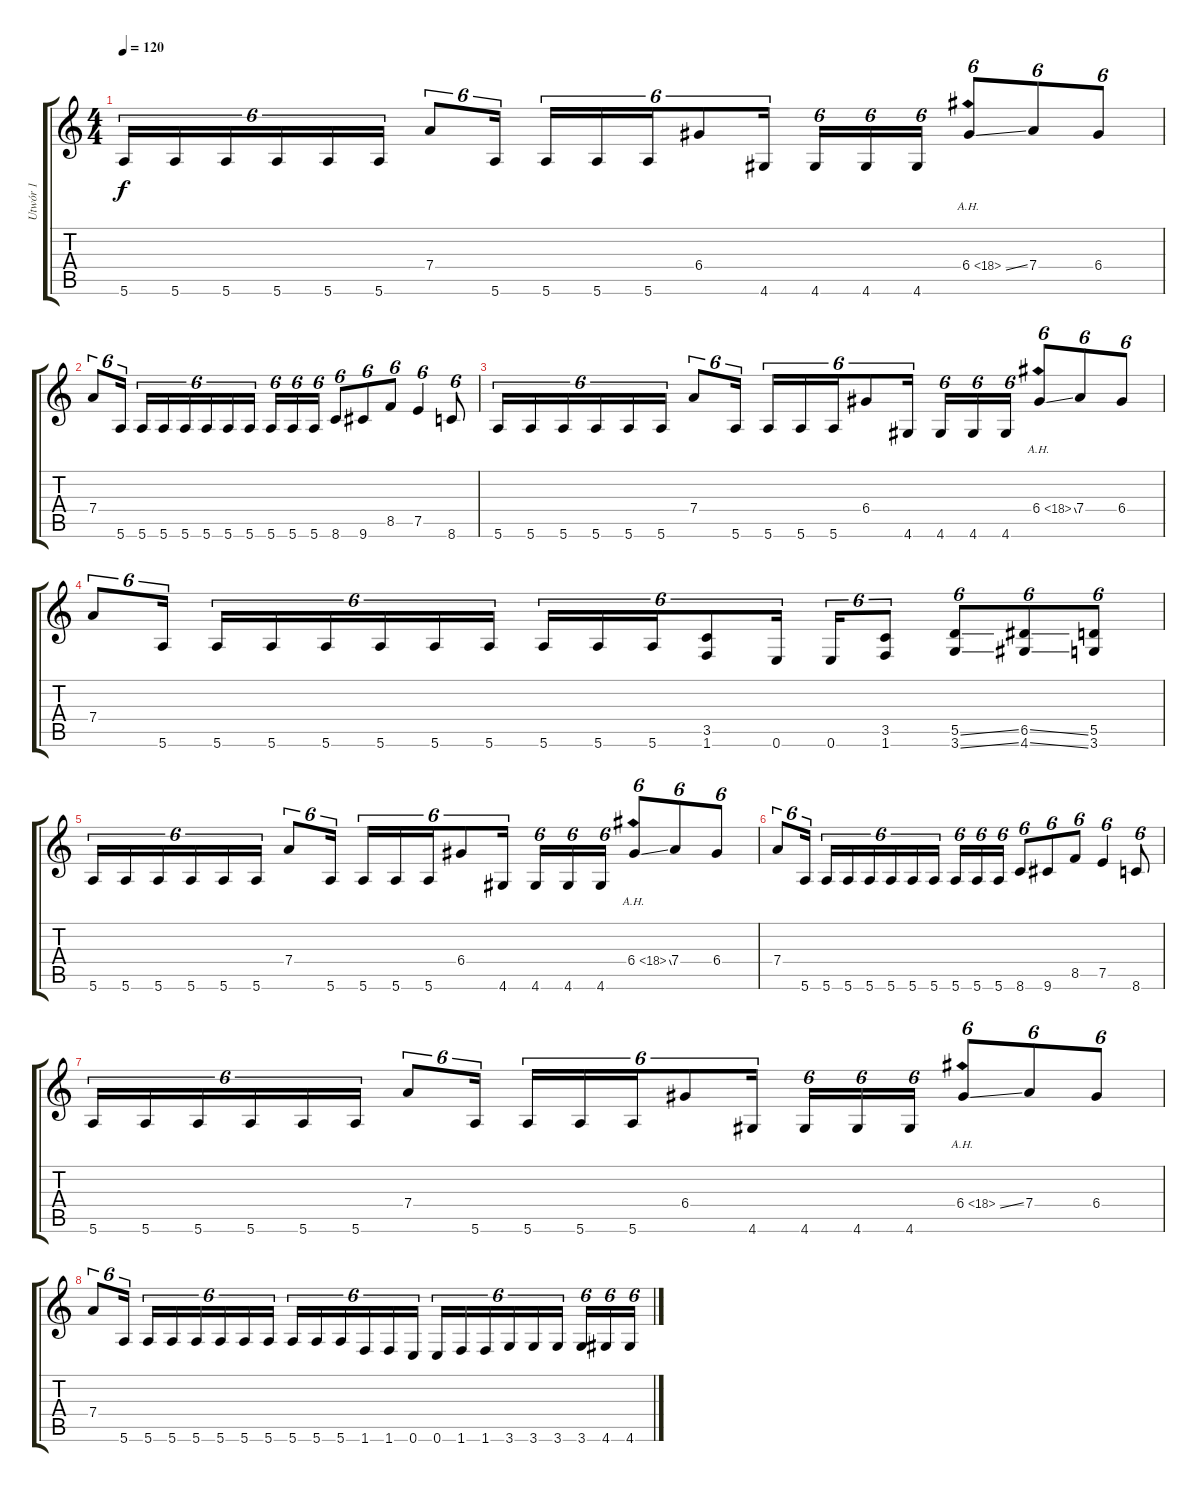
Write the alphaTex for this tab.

\track ("Utwór 1" "Utwór 1") {instrument acousticguitarnylon}
\staff {score tabs}
\tuning (E4 B3 G3 D3 A2 E2) {hide}
\ts (4 4)
\tempo 120
\clef g2
\ks c
5.6.16{tu (6 4) dy f} 5.6.16{tu (6 4)} 5.6.16{tu (6 4)} 5.6.16{tu (6 4)} 5.6.16{tu (6 4)} 5.6.16{tu (6 4)} 7.4.8{tu (6 4)} 5.6.16{tu (6 4)} 5.6.16{tu (6 4)} 5.6.16{tu (6 4)} 5.6.16{tu (6 4)} 6.4.8{tu (6 4)} 4.6.16{tu (6 4)} 4.6.16{tu (6 4)} 4.6.16{tu (6 4)} 4.6.16{tu (6 4)} 6.4{ah 12 ss}.8{tu (6 4)} 7.4.8{tu (6 4)} 6.4.8{tu (6 4)} |
7.4.8{tu (6 4)} 5.6.16{tu (6 4)} 5.6.16{tu (6 4)} 5.6.16{tu (6 4)} 5.6.16{tu (6 4)} 5.6.16{tu (6 4)} 5.6.16{tu (6 4)} 5.6.16{tu (6 4)} 5.6.16{tu (6 4)} 5.6.16{tu (6 4)} 5.6.16{tu (6 4)} 8.6.8{tu (6 4)} 9.6.8{tu (6 4)} 8.5.8{tu (6 4)} 7.5.4{tu (6 4)} 8.6.8{tu (6 4)} |
5.6.16{tu (6 4)} 5.6.16{tu (6 4)} 5.6.16{tu (6 4)} 5.6.16{tu (6 4)} 5.6.16{tu (6 4)} 5.6.16{tu (6 4)} 7.4.8{tu (6 4)} 5.6.16{tu (6 4)} 5.6.16{tu (6 4)} 5.6.16{tu (6 4)} 5.6.16{tu (6 4)} 6.4.8{tu (6 4)} 4.6.16{tu (6 4)} 4.6.16{tu (6 4)} 4.6.16{tu (6 4)} 4.6.16{tu (6 4)} 6.4{ah 12 ss}.8{tu (6 4)} 7.4.8{tu (6 4)} 6.4.8{tu (6 4)} |
7.4.8{tu (6 4)} 5.6.16{tu (6 4)} 5.6.16{tu (6 4)} 5.6.16{tu (6 4)} 5.6.16{tu (6 4)} 5.6.16{tu (6 4)} 5.6.16{tu (6 4)} 5.6.16{tu (6 4)} 5.6.16{tu (6 4)} 5.6.16{tu (6 4)} 5.6.16{tu (6 4)} (3.5 1.6).8{tu (6 4)} 0.6.16{tu (6 4)} 0.6.16{tu (6 4)} (3.5 1.6).8{tu (6 4)} (5.5{ss} 3.6{ss}).8{tu (6 4)} (6.5{ss} 4.6{ss}).8{tu (6 4)} (5.5 3.6).8{tu (6 4)} |
5.6.16{tu (6 4)} 5.6.16{tu (6 4)} 5.6.16{tu (6 4)} 5.6.16{tu (6 4)} 5.6.16{tu (6 4)} 5.6.16{tu (6 4)} 7.4.8{tu (6 4)} 5.6.16{tu (6 4)} 5.6.16{tu (6 4)} 5.6.16{tu (6 4)} 5.6.16{tu (6 4)} 6.4.8{tu (6 4)} 4.6.16{tu (6 4)} 4.6.16{tu (6 4)} 4.6.16{tu (6 4)} 4.6.16{tu (6 4)} 6.4{ah 12 ss}.8{tu (6 4)} 7.4.8{tu (6 4)} 6.4.8{tu (6 4)} |
7.4.8{tu (6 4)} 5.6.16{tu (6 4)} 5.6.16{tu (6 4)} 5.6.16{tu (6 4)} 5.6.16{tu (6 4)} 5.6.16{tu (6 4)} 5.6.16{tu (6 4)} 5.6.16{tu (6 4)} 5.6.16{tu (6 4)} 5.6.16{tu (6 4)} 5.6.16{tu (6 4)} 8.6.8{tu (6 4)} 9.6.8{tu (6 4)} 8.5.8{tu (6 4)} 7.5.4{tu (6 4)} 8.6.8{tu (6 4)} |
5.6.16{tu (6 4)} 5.6.16{tu (6 4)} 5.6.16{tu (6 4)} 5.6.16{tu (6 4)} 5.6.16{tu (6 4)} 5.6.16{tu (6 4)} 7.4.8{tu (6 4)} 5.6.16{tu (6 4)} 5.6.16{tu (6 4)} 5.6.16{tu (6 4)} 5.6.16{tu (6 4)} 6.4.8{tu (6 4)} 4.6.16{tu (6 4)} 4.6.16{tu (6 4)} 4.6.16{tu (6 4)} 4.6.16{tu (6 4)} 6.4{ah 12 ss}.8{tu (6 4)} 7.4.8{tu (6 4)} 6.4.8{tu (6 4)} |
7.4.8{tu (6 4)} 5.6.16{tu (6 4)} 5.6.16{tu (6 4)} 5.6.16{tu (6 4)} 5.6.16{tu (6 4)} 5.6.16{tu (6 4)} 5.6.16{tu (6 4)} 5.6.16{tu (6 4)} 5.6.16{tu (6 4)} 5.6.16{tu (6 4)} 5.6.16{tu (6 4)} 1.6.16{tu (6 4)} 1.6.16{tu (6 4)} 0.6.16{tu (6 4)} 0.6.16{tu (6 4)} 1.6.16{tu (6 4)} 1.6.16{tu (6 4)} 3.6.16{tu (6 4)} 3.6.16{tu (6 4)} 3.6.16{tu (6 4)} 3.6.16{tu (6 4)} 4.6.16{tu (6 4)} 4.6.16{tu (6 4)}
